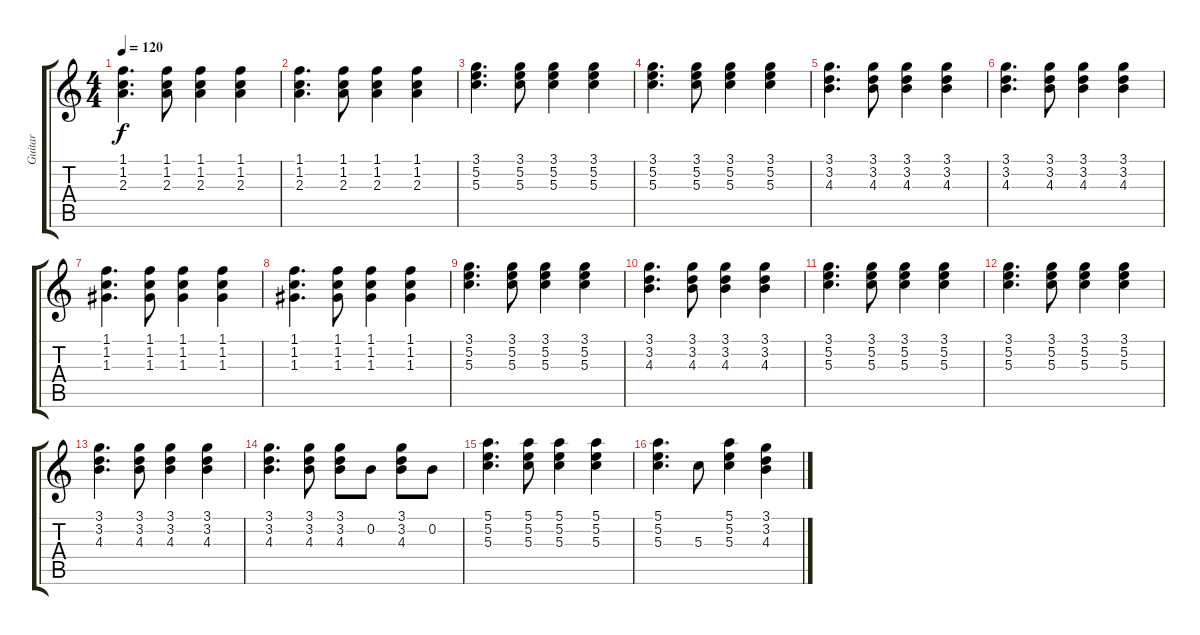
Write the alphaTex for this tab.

\track ("Guitar " "Guitar ") {instrument electricguitarmuted}
\staff {score tabs}
\tuning (E4 B3 G3 D3 A2 E2) {hide}
\ts (4 4)
\tempo 120
\clef g2
\ks c
(1.1 1.2 2.3).4{d dy f} (1.1 1.2 2.3).8 (1.1 1.2 2.3).4 (1.1 1.2 2.3).4 |
(1.1 1.2 2.3).4{d} (1.1 1.2 2.3).8 (1.1 1.2 2.3).4 (1.1 1.2 2.3).4 |
(3.1 5.2 5.3).4{d} (3.1 5.2 5.3).8 (3.1 5.2 5.3).4 (3.1 5.2 5.3).4 |
(3.1 5.2 5.3).4{d} (3.1 5.2 5.3).8 (3.1 5.2 5.3).4 (3.1 5.2 5.3).4 |
(3.1 3.2 4.3).4{d} (3.1 3.2 4.3).8 (3.1 3.2 4.3).4 (3.1 3.2 4.3).4 |
(3.1 3.2 4.3).4{d} (3.1 3.2 4.3).8 (3.1 3.2 4.3).4 (3.1 3.2 4.3).4 |
(1.1 1.2 1.3).4{d} (1.1 1.2 1.3).8 (1.1 1.2 1.3).4 (1.1 1.2 1.3).4 |
(1.1 1.2 1.3).4{d} (1.1 1.2 1.3).8 (1.1 1.2 1.3).4 (1.1 1.2 1.3).4 |
(3.1 5.2 5.3).4{d} (3.1 5.2 5.3).8 (3.1 5.2 5.3).4 (3.1 5.2 5.3).4 |
(3.1 3.2 4.3).4{d} (3.1 3.2 4.3).8 (3.1 3.2 4.3).4 (3.1 3.2 4.3).4 |
(3.1 5.2 5.3).4{d} (3.1 5.2 5.3).8 (3.1 5.2 5.3).4 (3.1 5.2 5.3).4 |
(3.1 5.2 5.3).4{d} (3.1 5.2 5.3).8 (3.1 5.2 5.3).4 (3.1 5.2 5.3).4 |
(3.1 3.2 4.3).4{d} (3.1 3.2 4.3).8 (3.1 3.2 4.3).4 (3.1 3.2 4.3).4 |
(3.1 3.2 4.3).4{d} (3.1 3.2 4.3).8 (3.1 3.2 4.3).8 0.2.8 (3.1 3.2 4.3).8 0.2.8 |
(5.1 5.2 5.3).4{d} (5.1 5.2 5.3).8 (5.1 5.2 5.3).4 (5.1 5.2 5.3).4 |
(5.1 5.2 5.3).4{d} 5.3.8 (5.1 5.2 5.3).4 (3.1 3.2 4.3).4
